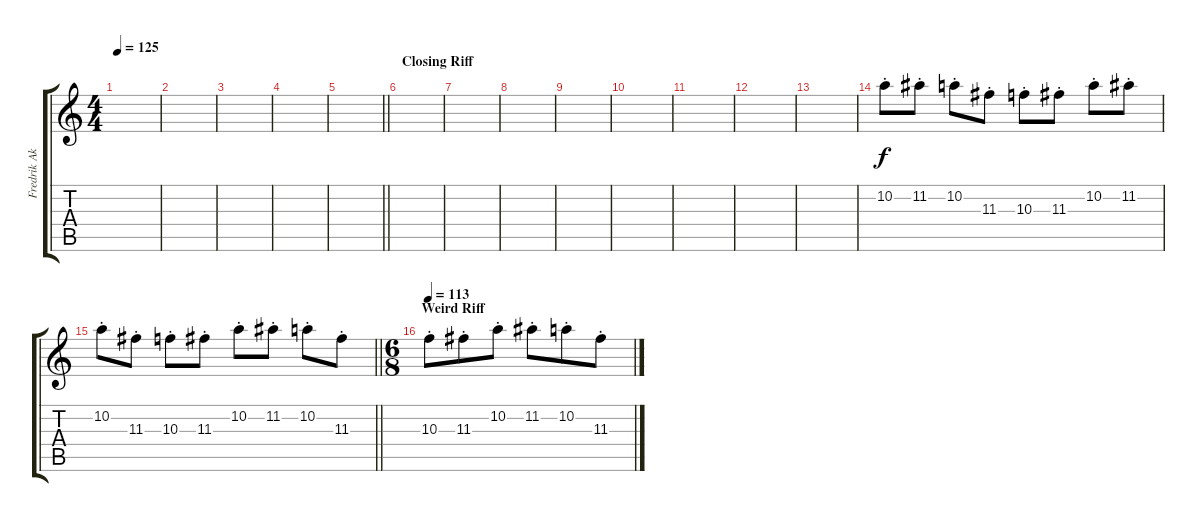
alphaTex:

\track ("Fredrik Akesson" "Fredrik Ak") {instrument acousticguitarnylon}
\staff {score tabs}
\tuning (E4 B3 G3 D3 A2 E2) {hide}
\ts (4 4)
\tempo 125
\clef g2
\ks c
|
|
|
|
\barLineRight lightlight
|
\section ("" "Closing Riff")
|
|
|
|
|
|
|
|
10.2{st}.8{volume 8 instrument distortionguitar} 11.2{st}.8 10.2{st}.8 11.3{st}.8 10.3{st}.8 11.3{st}.8 10.2{st}.8 11.2{st}.8 |
\barLineRight lightlight
10.2{st}.8 11.3{st}.8 10.3{st}.8 11.3{st}.8 10.2{st}.8 11.2{st}.8 10.2{st}.8 11.3{st}.8 |
\ts (6 8)
\section ("" "Weird Riff")
\tempo 113
10.3{st}.8 11.3{st}.8 10.2{st}.8 11.2{st}.8 10.2{st}.8 11.3{st}.8
